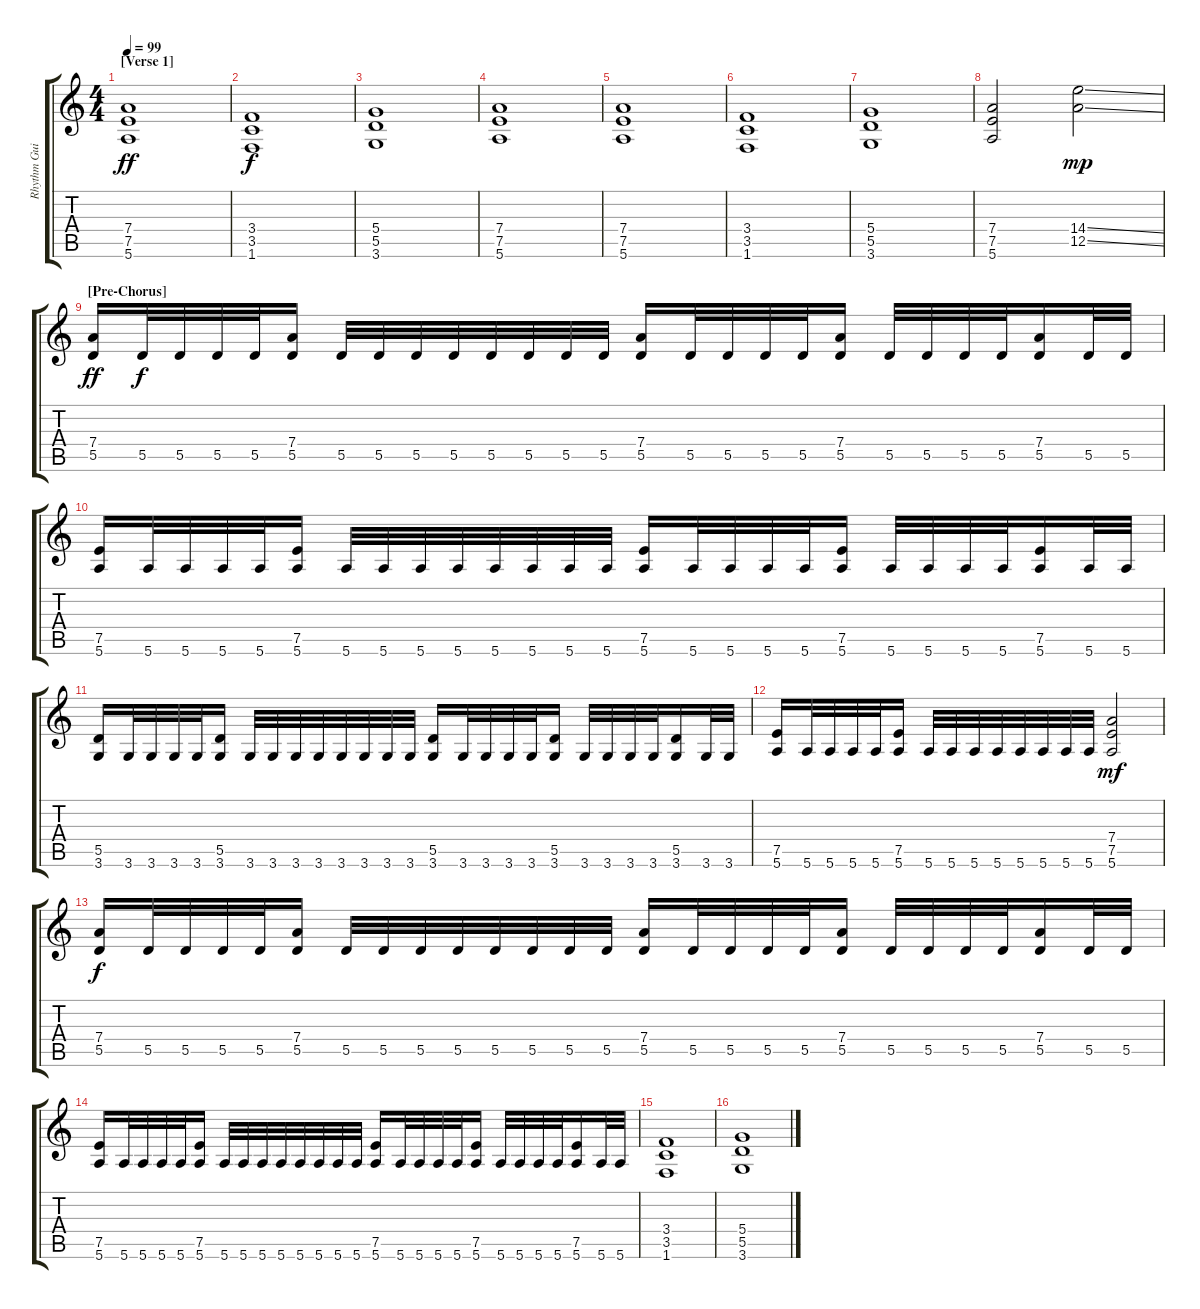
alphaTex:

\track ("Rhythm Guitar 2" "Rhythm Gui") {instrument overdrivenguitar}
\staff {score tabs}
\tuning (E4 B3 G3 D3 A2 E2) {hide}
\ts (4 4)
\section ("" "[Verse 1]")
\tempo 99
\clef g2
\ks c
(7.4 7.5 5.6).1{dy ff} |
(3.4 3.5 1.6).1{dy f} |
(5.4 5.5 3.6).1 |
(7.4 7.5 5.6).1 |
(7.4 7.5 5.6).1 |
(3.4 3.5 1.6).1 |
(5.4 5.5 3.6).1 |
(7.4 7.5 5.6).2 (14.4{ss} 12.5{ss}).2{dy mp} |
\section ("" "[Pre-Chorus]")
(7.4 5.5).16{dy ff} 5.5.32{dy f} 5.5.32 5.5.32 5.5.32 (7.4 5.5).16 5.5.32 5.5.32 5.5.32 5.5.32 5.5.32 5.5.32 5.5.32 5.5.32 (7.4 5.5).16 5.5.32 5.5.32 5.5.32 5.5.32 (7.4 5.5).16 5.5.32 5.5.32 5.5.32 5.5.32 (7.4 5.5).16 5.5.32 5.5.32 |
(7.5 5.6).16 5.6.32 5.6.32 5.6.32 5.6.32 (7.5 5.6).16 5.6.32 5.6.32 5.6.32 5.6.32 5.6.32 5.6.32 5.6.32 5.6.32 (7.5 5.6).16 5.6.32 5.6.32 5.6.32 5.6.32 (7.5 5.6).16 5.6.32 5.6.32 5.6.32 5.6.32 (7.5 5.6).16 5.6.32 5.6.32 |
(5.5 3.6).16 3.6.32 3.6.32 3.6.32 3.6.32 (5.5 3.6).16 3.6.32 3.6.32 3.6.32 3.6.32 3.6.32 3.6.32 3.6.32 3.6.32 (5.5 3.6).16 3.6.32 3.6.32 3.6.32 3.6.32 (5.5 3.6).16 3.6.32 3.6.32 3.6.32 3.6.32 (5.5 3.6).16 3.6.32 3.6.32 |
(7.5 5.6).16 5.6.32 5.6.32 5.6.32 5.6.32 (7.5 5.6).16 5.6.32 5.6.32 5.6.32 5.6.32 5.6.32 5.6.32 5.6.32 5.6.32 (7.4 7.5 5.6).2{dy mf} |
(7.4 5.5).16{dy f} 5.5.32 5.5.32 5.5.32 5.5.32 (7.4 5.5).16 5.5.32 5.5.32 5.5.32 5.5.32 5.5.32 5.5.32 5.5.32 5.5.32 (7.4 5.5).16 5.5.32 5.5.32 5.5.32 5.5.32 (7.4 5.5).16 5.5.32 5.5.32 5.5.32 5.5.32 (7.4 5.5).16 5.5.32 5.5.32 |
(7.5 5.6).16 5.6.32 5.6.32 5.6.32 5.6.32 (7.5 5.6).16 5.6.32 5.6.32 5.6.32 5.6.32 5.6.32 5.6.32 5.6.32 5.6.32 (7.5 5.6).16 5.6.32 5.6.32 5.6.32 5.6.32 (7.5 5.6).16 5.6.32 5.6.32 5.6.32 5.6.32 (7.5 5.6).16 5.6.32 5.6.32 |
(3.4 3.5 1.6).1 |
(5.4 5.5 3.6).1
